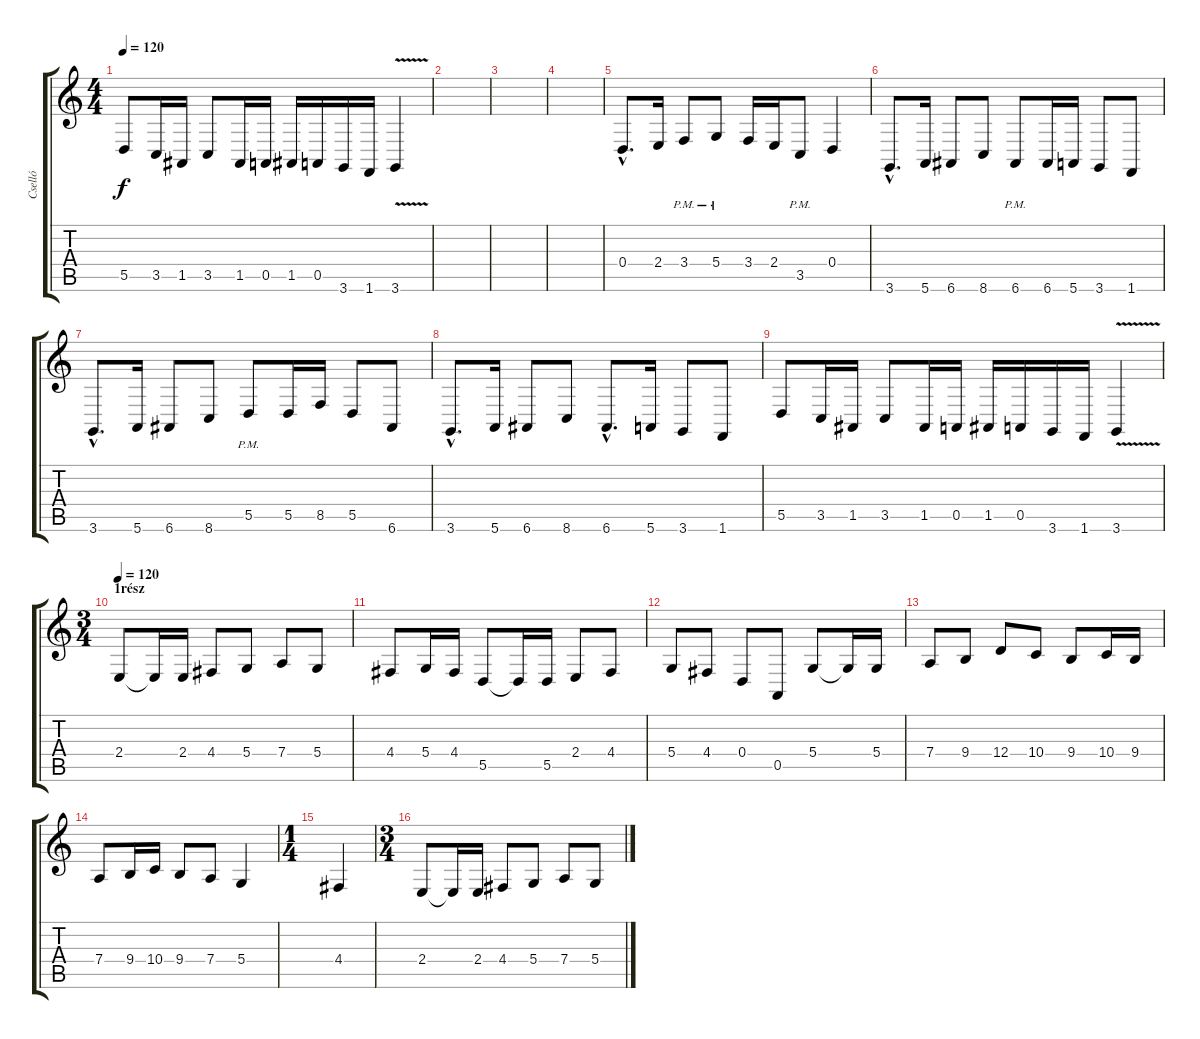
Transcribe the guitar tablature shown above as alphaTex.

\track ("Cselló" "Cselló") {instrument cello}
\staff {score tabs}
\tuning (E4 B3 G3 D3 A2 E2) {hide}
\ts (4 4)
\tempo 120
\clef g2
\ks c
5.5.8{dy f} 3.5.16 1.5.16 3.5.8 1.5.16 0.5.16 1.5.16 0.5.16 3.6.16 1.6.16 3.6{v}.4 |
|
|
|
0.4{hac}.8{d} 2.4.16 3.4{pm}.8 5.4{pm}.8 3.4.16 2.4.16 3.5{pm}.8 0.4.4 |
3.6{hac}.8{d} 5.6.16 6.6.8 8.6.8 6.6{pm}.8 6.6.16 5.6.16 3.6.8 1.6.8 |
3.6{hac}.8{d} 5.6.16 6.6.8 8.6.8 5.5{pm}.8 5.5.16 8.5.16 5.5.8 6.6.8 |
3.6{hac}.8{d} 5.6.16 6.6.8 8.6.8 6.6{hac}.8{d} 5.6.16 3.6.8 1.6.8 |
5.5.8 3.5.16 1.5.16 3.5.8 1.5.16 0.5.16 1.5.16 0.5.16 3.6.16 1.6.16 3.6{v}.4 |
\ts (3 4)
\section ("" "1rész")
\tempo 120
2.4.8 2.4{t}.16 2.4.16 4.4.8 5.4.8 7.4.8 5.4.8 |
4.4.8 5.4.16 4.4.16 5.5.8 5.5{t}.16 5.5.16 2.4.8 4.4.8 |
5.4.8 4.4.8 0.4.8 0.5.8 5.4.8 5.4{t}.16 5.4.16 |
7.4.8 9.4.8 12.4.8 10.4.8 9.4.8 10.4.16 9.4.16 |
7.4.8 9.4.16 10.4.16 9.4.8 7.4.8 5.4.4 |
\ts (1 4)
4.4.4 |
\ts (3 4)
2.4.8 2.4{t}.16 2.4.16 4.4.8 5.4.8 7.4.8 5.4.8
